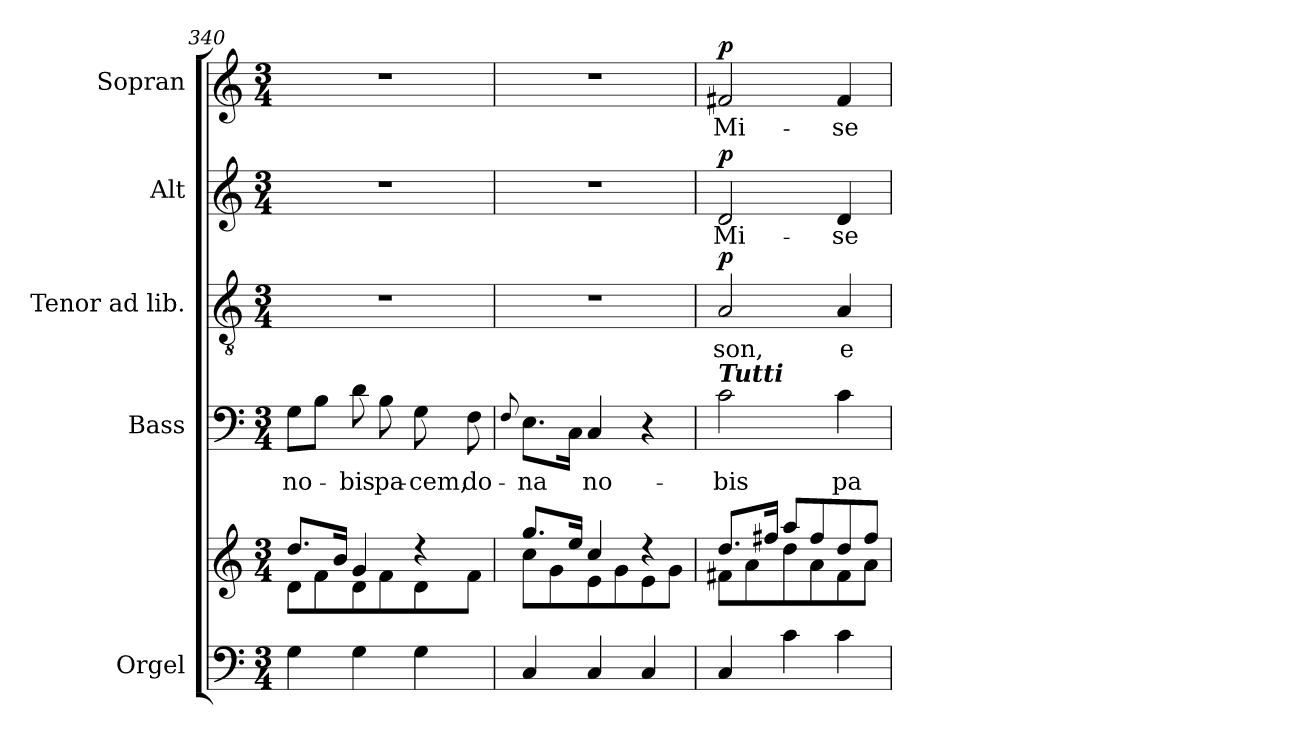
**kern	**kern	**kern	**text	**kern	**text	**dynam	**kern	**text	**dynam	**kern	**text	**dynam
*part5	*part5	*part4	*part4	*part3	*part3	*part3	*part2	*part2	*part2	*part1	*part1	*part1
*staff6	*staff5	*staff4	*staff4	*staff3	*staff3	*staff3	*staff2	*staff2	*staff2	*staff1	*staff1	*staff1
*I"Orgel	*	*I"Bass	*	*I"Tenor ad lib.	*	*	*I"Alt	*	*	*I"Sopran	*	*
*I'Org.	*	*I'B	*	*I'T	*	*	*I'A	*	*	*I'S	*	*
*clefF4	*clefG2	*clefF4	*	*clefGv2	*	*	*clefG2	*	*	*clefG2	*	*
*k[]	*k[]	*k[]	*	*k[]	*	*	*k[]	*	*	*k[]	*	*
*C:	*C:	*C:	*	*C:	*	*	*C:	*	*	*C:	*	*
*M3/4	*M3/4	*M3/4	*	*M3/4	*	*	*M3/4	*	*	*M3/4	*	*
=340	=340	=340	=340	=340	=340	=340	=340	=340	=340	=340	=340	=340
*	*^	*	*	*	*	*	*	*	*	*	*	*
!	!	!	!	!LO:LY:b	!	!	!	!	!	!	!	!	!
4G\	8.dd/L	8d\L	8G\L	no-	2.r	.	.	2.r	.	.	2.r	.	.
.	.	8f\	8B\J	.	.	.	.	.	.	.	.	.	.
.	16b/Jk	.	.	.	.	.	.	.	.	.	.	.	.
!	!	!	!	!LO:LY:b	!	!	!	!	!	!	!	!	!
4G\	4g/	8d\	8d\	-bis	.	.	.	.	.	.	.	.	.
!	!	!	!	!LO:LY:b	!	!	!	!	!	!	!	!	!
.	.	8f\	8B\	pa-	.	.	.	.	.	.	.	.	.
!	!	!	!	!LO:LY:b	!	!	!	!	!	!	!	!	!
4G\	4rcc	8d\	8G\	-cem,	.	.	.	.	.	.	.	.	.
!	!	!	!	!LO:LY:b	!	!	!	!	!	!	!	!	!
.	.	8f\J	8F\	do-	.	.	.	.	.	.	.	.	.
!!LO:LB:g=z
=341	=341	=341	=341	=341	=341	=341	=341	=341	=341	=341	=341	=341	=341
.	.	.	8qqF/	.	.	.	.	.	.	.	.	.	.
!	!	!	!	!LO:LY:b	!	!	!	!	!	!	!	!	!
4C/	8.gg/L	8cc\L	8.E\L	-na	2.r	.	.	2.r	.	.	2.r	.	.
.	.	8g\	.	.	.	.	.	.	.	.	.	.	.
.	16ee/Jk	.	16C\Jk	.	.	.	.	.	.	.	.	.	.
!	!	!	!	!LO:LY:b	!	!	!	!	!	!	!	!	!
4C/	4cc/	8e\	4C/	no-	.	.	.	.	.	.	.	.	.
.	.	8g\	.	.	.	.	.	.	.	.	.	.	.
4C/	4rdd	8e\	4r	.	.	.	.	.	.	.	.	.	.
.	.	8g\J	.	.	.	.	.	.	.	.	.	.	.
=342	=342	=342	=342	=342	=342	=342	=342	=342	=342	=342	=342	=342	=342
!	!	!	!LO:TX:a:Bi:t=Tutti	!	!	!	!	!	!	!	!	!	!
!	!	!	!	!LO:LY:b	!	!LO:LY:b	!LO:DY:a	!	!LO:LY:b	!LO:DY:a	!	!LO:LY:b	!LO:DY:a
4C/	8.dd/L	8f#X\L	2c\	-bis	2A/	-son,	p	2d/	Mi-	p	2f#X/	Mi-	p
.	.	8a\	.	.	.	.	.	.	.	.	.	.	.
.	16ff#X/Jk	.	.	.	.	.	.	.	.	.	.	.	.
4c\	8aa/L	8dd\	.	.	.	.	.	.	.	.	.	.	.
.	8ff#/	8a\	.	.	.	.	.	.	.	.	.	.	.
!	!	!	!	!LO:LY:b	!	!LO:LY:b	!	!	!LO:LY:b	!	!	!LO:LY:b	!
4c\	8dd/	8f#\	4c\	pa-	4A/	e-	.	4d/	-se-	.	4f#/	-se-	.
.	8ff#/J	8a\J	.	.	.	.	.	.	.	.	.	.	.
*	*v	*v	*	*	*	*	*	*	*	*	*	*	*
=	=	=	=	=	=	=	=	=	=	=	=	=
*-	*-	*-	*-	*-	*-	*-	*-	*-	*-	*-	*-	*-
